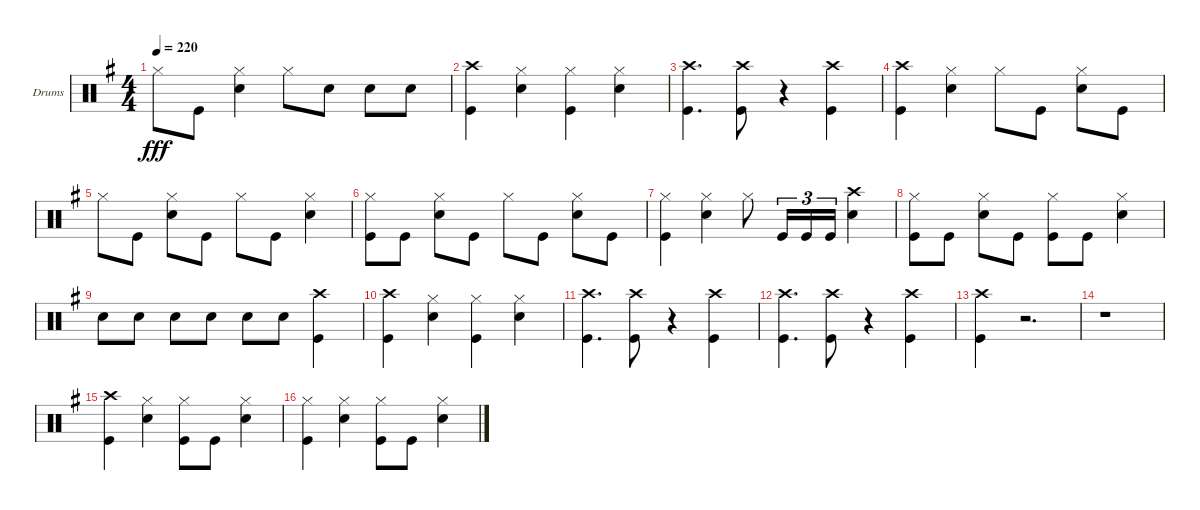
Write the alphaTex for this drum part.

\defaultSystemsLayout 4
\bracketExtendMode groupsimilarinstruments
\firstSystemTrackNameOrientation horizontal
\otherSystemsTrackNameOrientation horizontal
\chordDiagramsInScore
\track ("Lars U." "Drums") {instrument percussion}
\staff {score}
\articulation defaults
\ts (4 4)
\tempo 220
\clef neutral
\ks g "Hi-Hat (closed)".8{dy fff} "Kick (hit)".8
("Snare (hit) 2" "Hi-Hat (closed)").4 "Hi-Hat (closed)".8 "Snare (hit) 2".8 "Snare (hit) 2".8 "Snare (hit) 2".8 |
("Crash high (hit)" "Kick (hit)").4 ("Snare (hit) 2" "Hi-Hat (closed)").4 ("Hi-Hat (closed)" "Kick (hit)").4 ("Hi-Hat (closed)" "Snare (hit) 2").4 |
("Crash high (hit)" "Kick (hit)").4{d} ("Crash high (hit)" "Kick (hit)").8 r.4 ("Crash high (hit)" "Kick (hit)").4 |
("Crash high (hit)" "Kick (hit)").4 ("Snare (hit) 2" "Hi-Hat (closed)").4 "Hi-Hat (closed)".8 "Kick (hit)".8 ("Snare (hit) 2" "Hi-Hat (closed)").8 "Kick (hit)".8 |
"Hi-Hat (closed)".8 "Kick (hit)".8 ("Snare (hit) 2" "Hi-Hat (closed)").8 "Kick (hit)".8 "Hi-Hat (closed)".8 "Kick (hit)".8 ("Snare (hit) 2" "Hi-Hat (closed)").4 |
("Kick (hit)" "Hi-Hat (closed)").8 "Kick (hit)".8 ("Snare (hit) 2" "Hi-Hat (closed)").8 "Kick (hit)".8 "Hi-Hat (closed)".8 "Kick (hit)".8 ("Snare (hit) 2" "Hi-Hat (closed)").8 "Kick (hit)".8 |
("Kick (hit)" "Hi-Hat (closed)").4 ("Snare (hit) 2" "Hi-Hat (closed)").4 "Hi-Hat (closed)".8 "Kick (hit)".16{tu (3 2)} "Kick (hit)".16{tu (3 2)} "Kick (hit)".16{tu (3 2)} ("Snare (hit) 2" "Crash high (hit)").4 |
("Kick (hit)" "Hi-Hat (closed)").8 "Kick (hit)".8 ("Snare (hit) 2" "Hi-Hat (closed)").8 "Kick (hit)".8 ("Kick (hit)" "Hi-Hat (closed)").8 "Kick (hit)".8 ("Snare (hit) 2" "Hi-Hat (closed)").4 |
"Snare (hit) 2".8 "Snare (hit) 2".8 "Snare (hit) 2".8 "Snare (hit) 2".8 "Snare (hit) 2".8 "Snare (hit) 2".8 ("Kick (hit)" "Crash high (hit)").4 |
("Crash high (hit)" "Kick (hit)").4 ("Hi-Hat (closed)" "Snare (hit) 2").4 ("Hi-Hat (closed)" "Kick (hit)").4 ("Hi-Hat (closed)" "Snare (hit) 2").4 |
("Crash high (hit)" "Kick (hit)").4{d} ("Crash high (hit)" "Kick (hit)").8 r.4 ("Crash high (hit)" "Kick (hit)").4 |
("Crash high (hit)" "Kick (hit)").4{d} ("Crash high (hit)" "Kick (hit)").8 r.4 ("Crash high (hit)" "Kick (hit)").4 |
("Kick (hit)" "Crash high (hit)").4 r.2{d} |
r.1 |
("Kick (hit)" "Crash high (hit)").4 ("Snare (hit) 2" "Hi-Hat (closed)").4 ("Hi-Hat (closed)" "Kick (hit)").8 "Kick (hit)".8 ("Hi-Hat (closed)" "Snare (hit) 2").4 |
("Kick (hit)" "Hi-Hat (closed)").4 ("Hi-Hat (closed)" "Snare (hit) 2").4 ("Hi-Hat (closed)" "Kick (hit)").8 "Kick (hit)".8 ("Hi-Hat (closed)" "Snare (hit) 2").4
